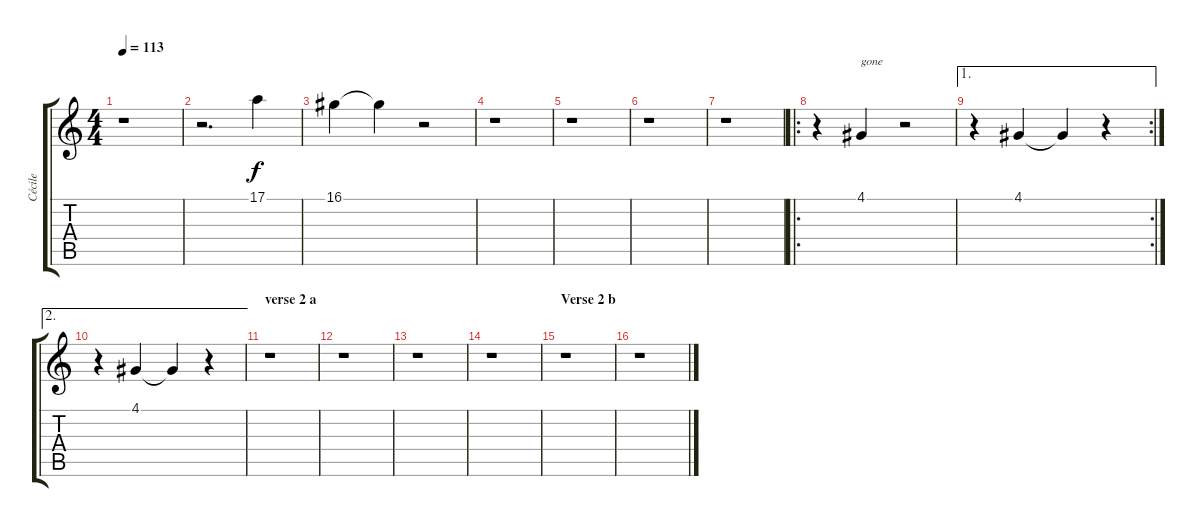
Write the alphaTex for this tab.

\track ("Cécile" "Cécile") {instrument synthvoice}
\staff {score tabs}
\tuning (E4 B3 G3 D3 A2 E2) {hide}
\ts (4 4)
\tempo 113
\clef g2
\ks c
r.1{dy f} |
r.2{d} 17.1.4 |
16.1.4 16.1{t}.4 r.2 |
r.1 |
r.1 |
r.1 |
r.1 |
\ro
r.4 4.1.4{txt "gone"} r.2 |
\ae 1
\rc 2
r.4 4.1.4 4.1{t}.4 r.4 |
\ae 2
r.4 4.1.4 4.1{t}.4 r.4 |
\section ("" "verse 2 a")
r.1 |
r.1 |
r.1 |
r.1 |
\section ("" "Verse 2 b")
r.1 |
r.1
